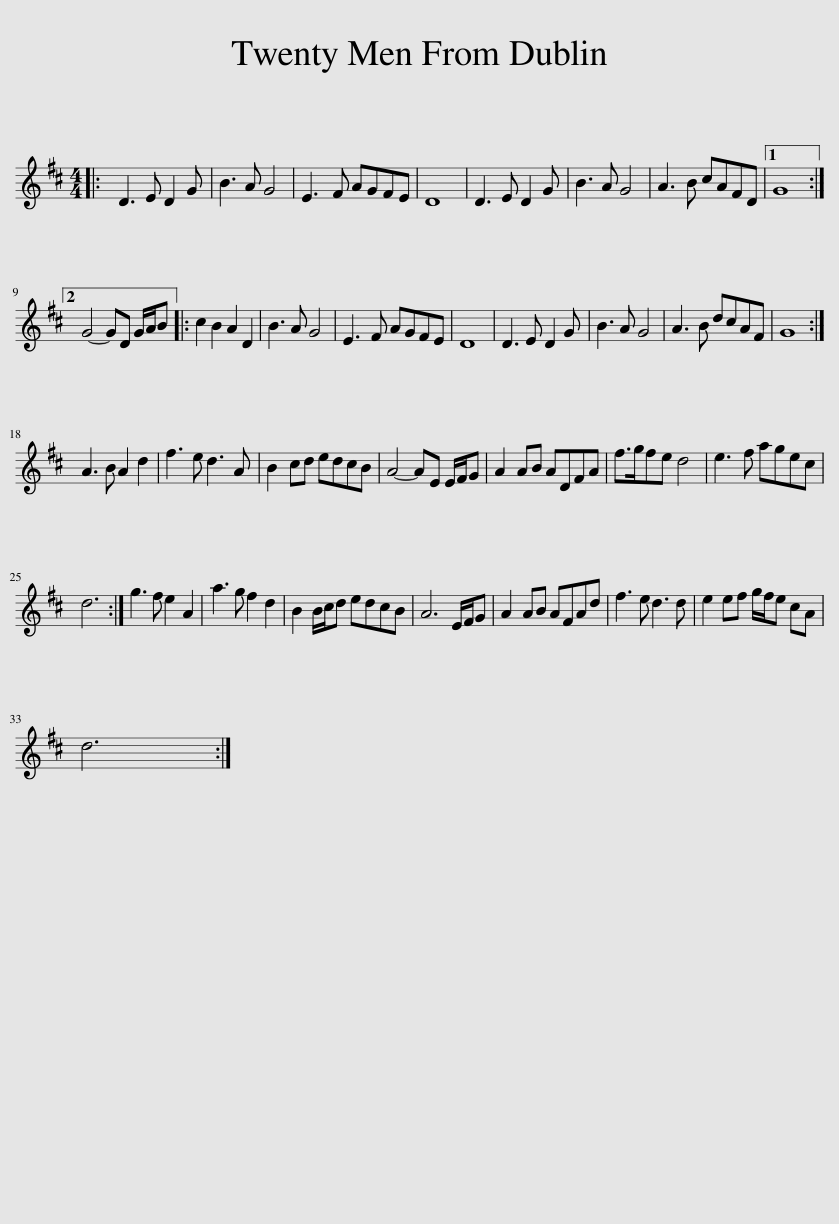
X:1
L:1/8
M:4/4
I:linebreak $
K:D
V:1 treble
V:1
|: D3 E D2 G | B3 A G4 | E3 F AGFE | D8 | D3 E D2 G | %5
 B3 A G4 | A3 B cAFD |1 G8 :|2$ G4- GD G/A/B |: c2 B2 A2 D2 | %10
 B3 A G4 | E3 F AGFE | D8 | D3 E D2 G | B3 A G4 | %15
 A3 B dcAF | G8 :|$ A3 B A2 d2 | f3 e d3 A | B2 cd edcB | %20
 A4- AE E/F/G | A2 AB ADFA | f>gfe d4 | e3 f agec |$ d6 :| %25
 g3 f e2 A2 | a3 g f2 d2 | B2 B/c/d edcB | A6 E/F/G | A2 AB AFAd | %30
 f3 e d3 d | e2 ef g/f/e cA |$ d6 :| %33
